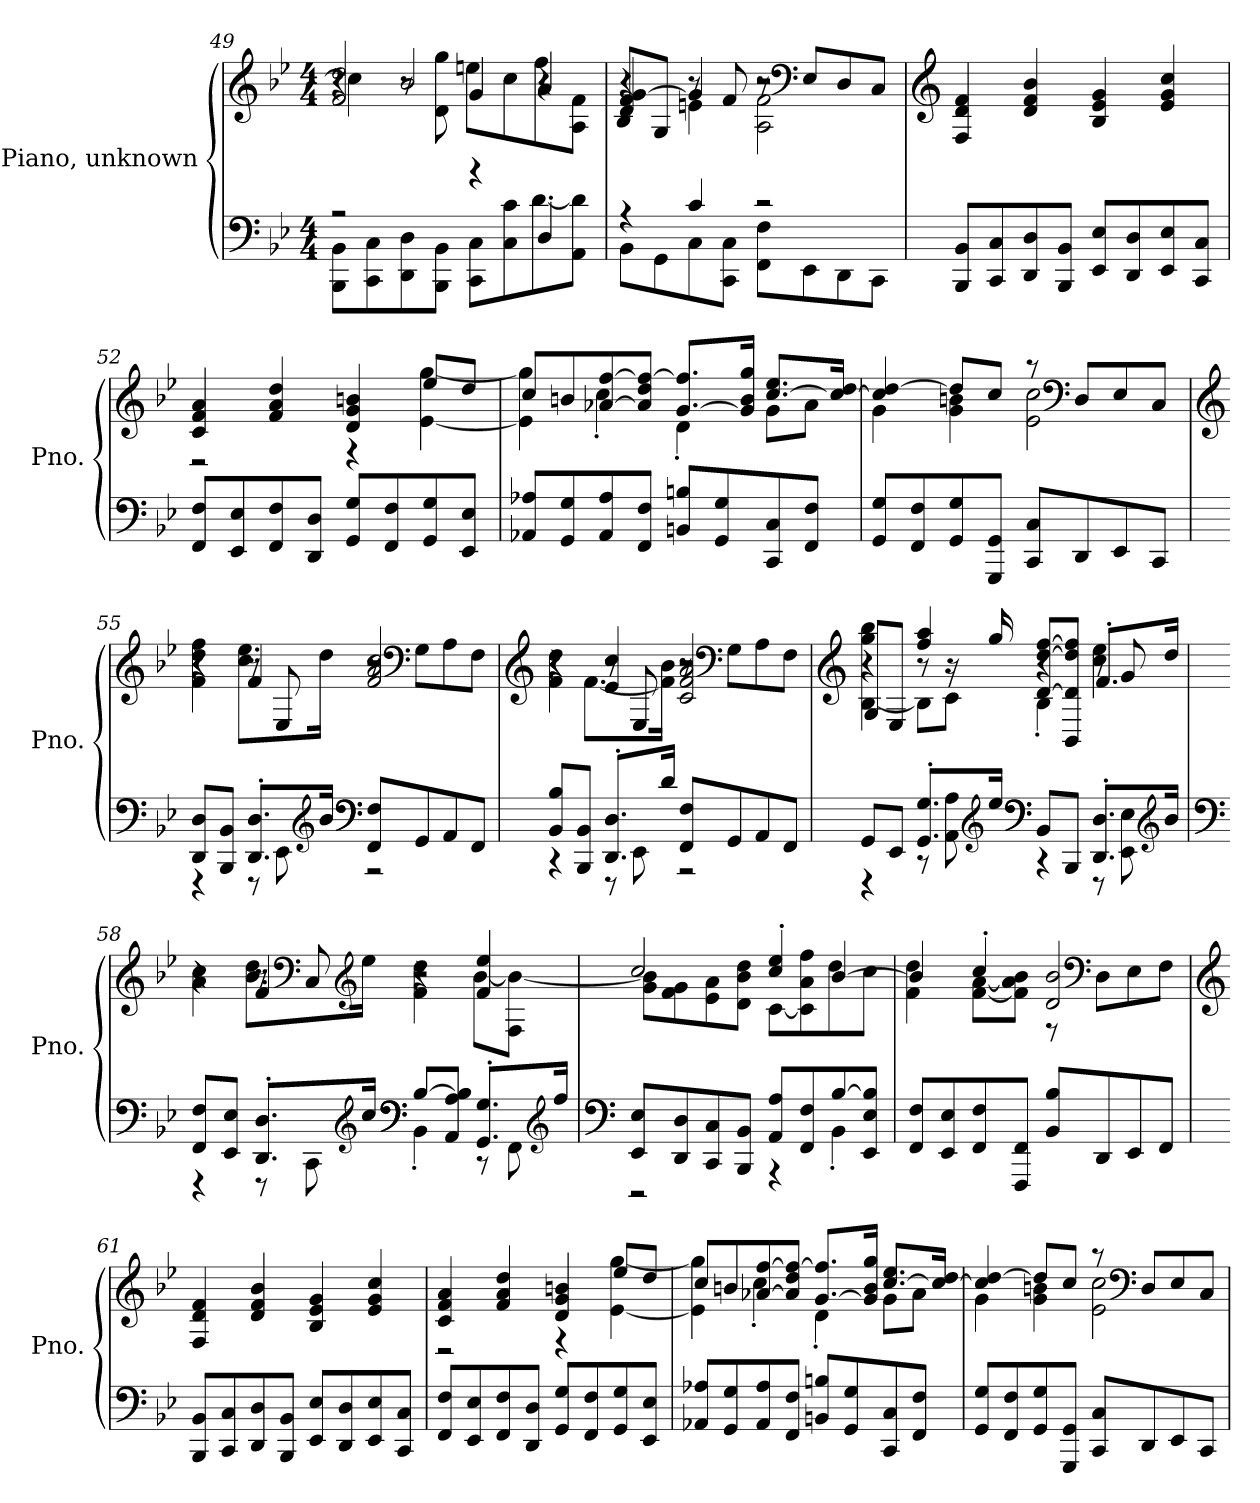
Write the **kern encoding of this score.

**kern	**kern
*part1	*part1
*staff2	*staff1
*I"Piano, unknown	*
*I'Pno.	*
*clefF4	*clefG2
*k[b-e-]	*k[b-e-]
*M4/4	*M4/4
=49	=49
*^	*^
*	*	*	*^
2r	8BBB-\ 8BB-\L	2f/ 2dd/	4cc\]	4r
.	8CC\ 8C\	.	.	.
.	8DD\ 8D\	.	8r	2b-/
.	8BBB-\ 8BB-\J	.	8d\ 8gg\	.
4r	8CC\ 8C\L	4g/	8een\L	.
.	8C\ 8c\	.	8cc\	.
4D'/	[8d\	4a/	8ff\	4r
.	8AA\ 8d\]J	.	8A\ 8f\J	.
=50	=50	=50	=50	=50
4r	8BB-\L	4d/ 4f/ [4g/	4r	8B-/L
.	8GG\	.	.	8G/J
4c/	8C\	4g/]	4en\	8r
.	8CC\ 8C\J	.	.	8f/
2r	8FF\ 8F\L	2r	2A\ 2f\	8r
*	*	*clefF4	*	*
.	8EE-\	.	.	8E-/L
.	8DD\	.	.	8D/
.	8CC\J	.	.	8C/J
*v	*v	*	*	*
*	*v	*v	*v
!!LO:LB:g=z
=51	=51
*	*clefG2
8BBB-/ 8BB-/L	4F/ 4d/ 4f/
8CC/ 8C/	.
8DD/ 8D/	4d/ 4f/ 4b-/
8BBB-/ 8BB-/J	.
8EE-/ 8E-/L	4B-/ 4e-/ 4g/
8DD/ 8D/	.
8EE-/ 8E-/	4e-/ 4g/ 4cc/
8CC/ 8C/J	.
=52	=52
*	*^
8FF/ 8F/L	4c/ 4f/ 4a/	2r
8EE-/ 8E-/	.	.
8FF/ 8F/	4f/ 4a/ 4dd/	.
8DD/ 8D/J	.	.
8GG/ 8G/L	4d/ 4g/ 4bn/	4r
8FF/ 8F/	.	.
8GG/ 8G/	8ee-/L	[4e-\ [4gg\
8EE-/ 8E-/J	8dd/J	.
=53	=53	=53
8AA-X/ 8A-X/L	8cc/L	4e-\] 4gg\]
8GG/ 8G/	8bn/	.
8AA-/ 8A-/	[8a-X/ [8ff/	4cc'\
8FF/ 8F/J	8a-/] 8dd/ 8ff/_J	.
8BBn/ 8Bn/L	[8.g/ 8.ff/]L	4d'\
8GG/ 8G/	.	.
.	16g/] 16b/ 16gg/Jk	.
8CC/ 8C/	[8.cc/ 8.ee-/L	8g\L
8FF/ 8F/J	.	8a-\J
.	16cc/_ 16dd/Jk	.
!!LO:LB:g=z	!!
=54	=54	=54
8GG/ 8G/L	4cc/] [4dd/	4g\
8FF/ 8F/	.	.
8GG/ 8G/	8dd/L]	4g\ 4bn\
8GGG/ 8GG/J	8cc/J	.
8CC/ 8C/L	8r	2e-\ 2cc\
*	*clefF4	*
8DD/	8D/L	.
8EE-/	8E-/	.
8CC/J	8C/J	.
*	*v	*v
=55	=55
*	*clefG2
*^	*^
*	*	*	*^
8DD/ 8D/L	4r	4r	4f\ 4dd\ 4ff\	4r
8BBB-/ 8BB-/J	.	.	.	.
8.DD/' 8.D/'L	8r	4f/	8.cc\ 8.ee-\L	8r
.	8EE-\	.	.	8E-/
*clefG2	*	*	*	*
16b-/Jk	.	.	16dd\Jk	.
*clefF4	*	*	*	*
8FF/ 8F/L	2r	2f/ 2a/ 2cc/	8r	2r
*	*	*clefF4	*	*
8GG/	.	.	8G\L	.
8AA/	.	.	8A\	.
8FF/J	.	.	8F\J	.
=56	=56	=56	=56	=56
*	*	*clefG2	*	*
8BB-/ 8B-/L	4r	4r	4f\ 4dd\	4r
8BBB-/ 8BB-/J	.	.	.	.
8.DD/' 8.D/'L	8r	4e-/ 4cc/	[8.f\L	8r
.	8EE-\	.	.	8E-/
16d/Jk	.	.	16f\] 16b-\Jk	.
8FF/ 8F/L	2r	2c/ 2f/ 2a/	8r	2r
*	*	*clefF4	*	*
8GG/	.	.	8G\L	.
8AA/	.	.	8A\	.
8FF/J	.	.	8F\J	.
!!LO:LB:g=z	!!	!!
=57	=57	=57	=57	=57
*	*	*clefG2	*	*
8GG/L	4r	4r	[4B-\ 4gg\ 4bb-\	8G/L
8EE-/J	.	.	.	8E-/J
8.GG/' 8.G/'L	8r	4ff/ 4aa/	8B-\L]	8r
.	8AA\ 8A\	.	8c\J	16r
*clefG2	*	*	*	*
16ee-/Jk	.	.	.	16gg/
*clefF4	*	*	*	*
8BB-/L	4r	4r	4B-'\	[8d/ [8dd/ [8ff/L
8BBB-/J	.	.	.	8BB-/ 8d/] 8dd/] 8ff/]J
8.DD/' 8.D/'L	8r	8r	4cc\ 4ee-\	8.f'/L
.	8EE-\ 8E-\	8g/	.	.
*clefG2	*	*	*	*
16b-/Jk	.	.	.	16dd/Jk
=58	=58	=58	=58	=58
*clefF4	*	*	*	*
8FF/ 8F/L	4r	4r	4a\ 4cc\	4r
8EE-/ 8E-/J	.	.	.	.
8.DD/' 8.D/'L	8r	4f/	8.b-\ 8.dd\L	8r
*	*	*clefF4	*	*
.	8CC\	.	.	8C/
*clefG2	*	*clefG2	*	*
16cc/Jk	.	.	16ee-\Jk	.
*clefF4	*	*	*	*
[8B-/L	4BB-'\	4r	4f\ 4dd\	2r
8AA/ 8A/ 8B-/]J	.	.	.	.
8.GG/' 8.G/'L	8r	4f/ 4ee-/	[8b-\L	.
.	8FF\	.	8F\ 8b-\_J	.
*clefG2	*	*	*	*
16ff/Jk	.	.	.	.
*	*	*v	*v	*v
!!LO:LB:g=z
=59	=59	=59
*clefF4	*	*
*	*	*^
8EE-/ 8E-/L	2r	2cc/	8g\ 8b-\]L
8DD/ 8D/	.	.	8f\ 8g\
8CC/ 8C/	.	.	8e-\ 8a\
8BBB-/ 8BB-/J	.	.	8d\ 8b-\ 8dd\J
8AA/ 8A/L	4r	4cc/' 4ee-/'	[8c\L
8FF/ 8F/	.	.	8c\] 8a\ 8ff\
[8B-/	4BB-'\	[4b-/	8dd\
8EE-/ 8E-/ 8B-/]J	.	.	8cc\J
*v	*v	*	*
=60	=60	=60
8FF/ 8F/L	4b-/]	4f\ 4dd\
8EE-/ 8E-/	.	.
8FF/ 8F/	4cc'/	[8f\ [8a\L
8FFF/ 8FF/J	.	8f\] 8a\] 8b-\J
8BB-/ 8B-/L	2d/ 2b-/	8r
*	*clefF4	*
8DD/	.	8D\L
8EE-/	.	8E-\
8FF/J	.	8F\J
*	*v	*v
=61	=61
*	*clefG2
8BBB-/ 8BB-/L	4F/ 4d/ 4f/
8CC/ 8C/	.
8DD/ 8D/	4d/ 4f/ 4b-/
8BBB-/ 8BB-/J	.
8EE-/ 8E-/L	4B-/ 4e-/ 4g/
8DD/ 8D/	.
8EE-/ 8E-/	4e-/ 4g/ 4cc/
8CC/ 8C/J	.
=62	=62
*	*^
8FF/ 8F/L	4c/ 4f/ 4a/	2r
8EE-/ 8E-/	.	.
8FF/ 8F/	4f/ 4a/ 4dd/	.
8DD/ 8D/J	.	.
8GG/ 8G/L	4d/ 4g/ 4bn/	4r
8FF/ 8F/	.	.
8GG/ 8G/	8ee-/L	[4e-\ [4gg\
8EE-/ 8E-/J	8dd/J	.
!!LO:LB:g=z	!!
=63	=63	=63
8AA-X/ 8A-X/L	8cc/L	4e-\] 4gg\]
8GG/ 8G/	8bn/	.
8AA-/ 8A-/	[8a-X/ [8ff/	4cc'\
8FF/ 8F/J	8a-/] 8dd/ 8ff/_J	.
8BBn/ 8Bn/L	[8.g/ 8.ff/]L	4d'\
8GG/ 8G/	.	.
.	16g/] 16b/ 16gg/Jk	.
8CC/ 8C/	[8.cc/ 8.ee-/L	8g\L
8FF/ 8F/J	.	8a-\J
.	16cc/_ 16dd/Jk	.
=64	=64	=64
8GG/ 8G/L	4cc/] [4dd/	4g\
8FF/ 8F/	.	.
8GG/ 8G/	8dd/L]	4g\ 4bn\
8GGG/ 8GG/J	8cc/J	.
8CC/ 8C/L	8r	2e-\ 2cc\
*	*clefF4	*
8DD/	8D/L	.
8EE-/	8E-/	.
8CC/J	8C/J	.
*	*v	*v
=	=
*-	*-
